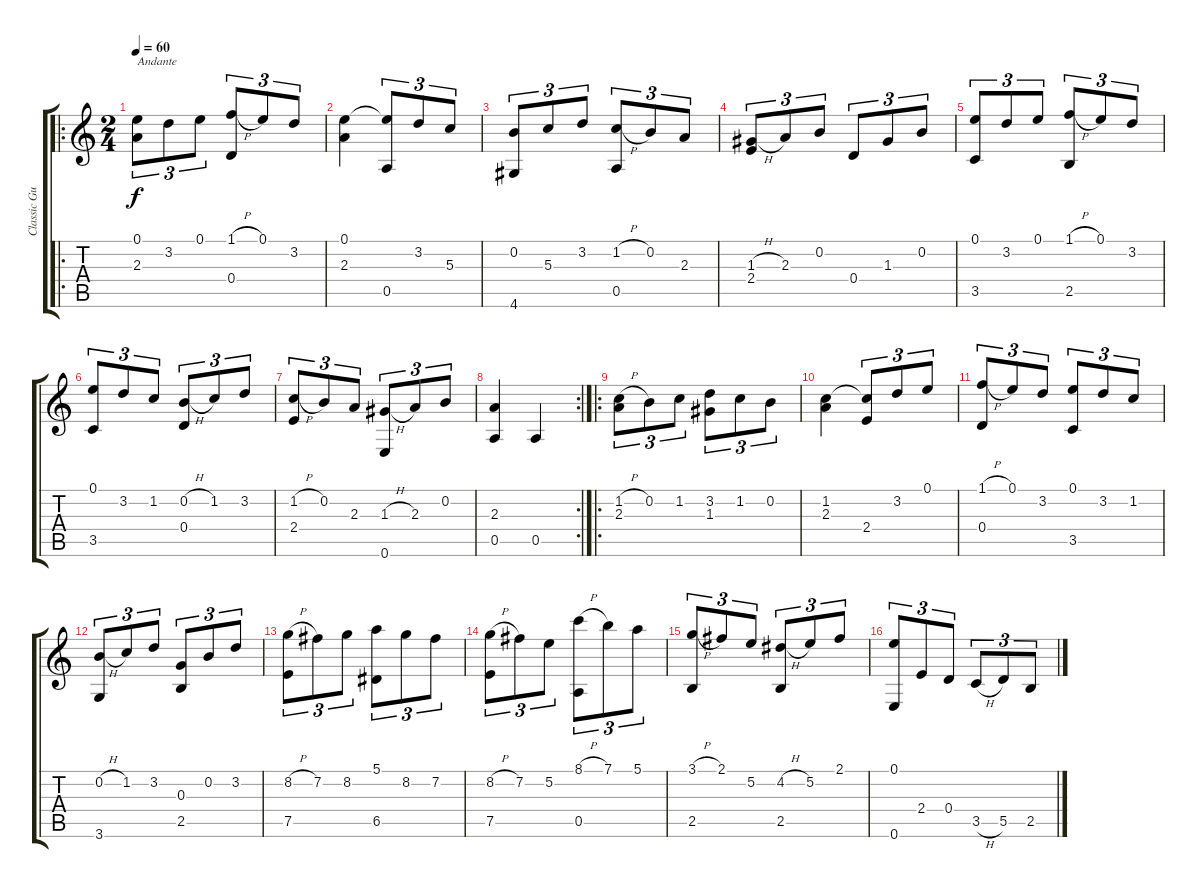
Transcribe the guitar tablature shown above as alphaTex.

\track ("Classic Guitar" "Classic Gu") {instrument acousticguitarnylon}
\staff {score tabs}
\tuning (E4 B3 G3 D3 A2 E2) {hide}
\ro
\ts (2 4)
\tempo 60
\clef g2
\ks c
(0.1 2.3).8{tu (3 2) txt "Andante" dy f instrument acousticguitarnylon} 3.2.8{tu (3 2)} 0.1.8{tu (3 2)} (1.1{h} 0.4).8{tu (3 2)} 0.1.8{tu (3 2)} 3.2.8{tu (3 2)} |
(0.1 2.3).4 (0.1{t} 0.5).8{tu (3 2)} 3.2.8{tu (3 2)} 5.3.8{tu (3 2)} |
(0.2 4.6).8{tu (3 2)} 5.3.8{tu (3 2)} 3.2.8{tu (3 2)} (1.2{h} 0.5).8{tu (3 2)} 0.2.8{tu (3 2)} 2.3.8{tu (3 2)} |
(1.3{h} 2.4).8{tu (3 2)} 2.3.8{tu (3 2)} 0.2.8{tu (3 2)} 0.4.8{tu (3 2)} 1.3.8{tu (3 2)} 0.2.8{tu (3 2)} |
(0.1 3.5).8{tu (3 2)} 3.2.8{tu (3 2)} 0.1.8{tu (3 2)} (1.1{h} 2.5).8{tu (3 2)} 0.1.8{tu (3 2)} 3.2.8{tu (3 2)} |
(0.1 3.5).8{tu (3 2)} 3.2.8{tu (3 2)} 1.2.8{tu (3 2)} (0.2{h} 0.4).8{tu (3 2)} 1.2.8{tu (3 2)} 3.2.8{tu (3 2)} |
(1.2{h} 2.4).8{tu (3 2)} 0.2.8{tu (3 2)} 2.3.8{tu (3 2)} (1.3{h} 0.6).8{tu (3 2)} 2.3.8{tu (3 2)} 0.2.8{tu (3 2)} |
\rc 2
(2.3 0.5).4 0.5.4 |
\ro
(1.2{h} 2.3).8{tu (3 2)} 0.2.8{tu (3 2)} 1.2.8{tu (3 2)} (3.2 1.3).8{tu (3 2)} 1.2.8{tu (3 2)} 0.2.8{tu (3 2)} |
(1.2 2.3).4 (1.2{t} 2.4).8{tu (3 2)} 3.2.8{tu (3 2)} 0.1.8{tu (3 2)} |
(1.1{h} 0.4).8{tu (3 2)} 0.1.8{tu (3 2)} 3.2.8{tu (3 2)} (0.1 3.5).8{tu (3 2)} 3.2.8{tu (3 2)} 1.2.8{tu (3 2)} |
(0.2{h} 3.6).8{tu (3 2)} 1.2.8{tu (3 2)} 3.2.8{tu (3 2)} (0.3 2.5).8{tu (3 2)} 0.2.8{tu (3 2)} 3.2.8{tu (3 2)} |
(8.2{h} 7.5).8{tu (3 2)} 7.2.8{tu (3 2)} 8.2.8{tu (3 2)} (5.1 6.5).8{tu (3 2)} 8.2.8{tu (3 2)} 7.2.8{tu (3 2)} |
(8.2{h} 7.5).8{tu (3 2)} 7.2.8{tu (3 2)} 5.2.8{tu (3 2)} (8.1{h} 0.5).8{tu (3 2)} 7.1.8{tu (3 2)} 5.1.8{tu (3 2)} |
(3.1{h} 2.5).8{tu (3 2)} 2.1.8{tu (3 2)} 5.2.8{tu (3 2)} (4.2{h} 2.5).8{tu (3 2)} 5.2.8{tu (3 2)} 2.1.8{tu (3 2)} |
(0.1 0.6).8{tu (3 2)} 2.4.8{tu (3 2)} 0.4.8{tu (3 2)} 3.5{h}.8{tu (3 2)} 5.5.8{tu (3 2)} 2.5.8{tu (3 2)}
